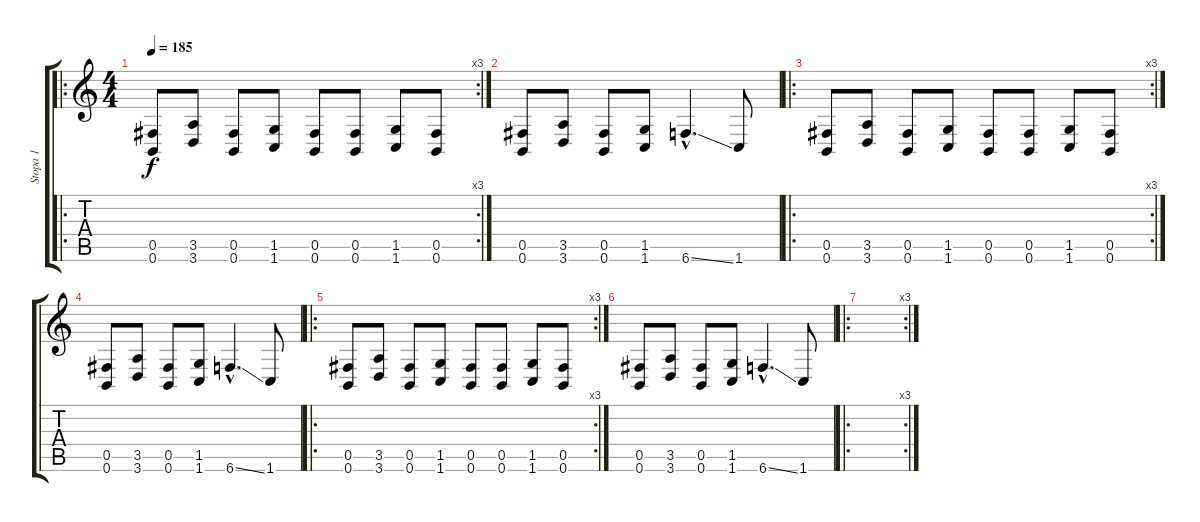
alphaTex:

\track ("Stopa 1" "Stopa 1") {instrument distortionguitar}
\staff {score tabs}
\tuning (Db4 Ab3 E3 B2 Gb2 B1) {hide}
\ro
\rc 3
\ts (4 4)
\tempo 185
\clef g2
\ks c
(0.5 0.6).8{dy f instrument distortionguitar} (3.5 3.6).8 (0.5 0.6).8 (1.5 1.6).8 (0.5 0.6).8 (0.5 0.6).8 (1.5 1.6).8 (0.5 0.6).8 |
(0.5 0.6).8 (3.5 3.6).8 (0.5 0.6).8 (1.5 1.6).8 6.6{ss hac}.4{d} 1.6.8 |
\ro
\rc 3
(0.5 0.6).8 (3.5 3.6).8 (0.5 0.6).8 (1.5 1.6).8 (0.5 0.6).8 (0.5 0.6).8 (1.5 1.6).8 (0.5 0.6).8 |
(0.5 0.6).8 (3.5 3.6).8 (0.5 0.6).8 (1.5 1.6).8 6.6{ss hac}.4{d} 1.6.8 |
\ro
\rc 3
(0.5 0.6).8 (3.5 3.6).8 (0.5 0.6).8 (1.5 1.6).8 (0.5 0.6).8 (0.5 0.6).8 (1.5 1.6).8 (0.5 0.6).8 |
(0.5 0.6).8 (3.5 3.6).8 (0.5 0.6).8 (1.5 1.6).8 6.6{ss hac}.4{d} 1.6.8 |
\ro
\rc 3
